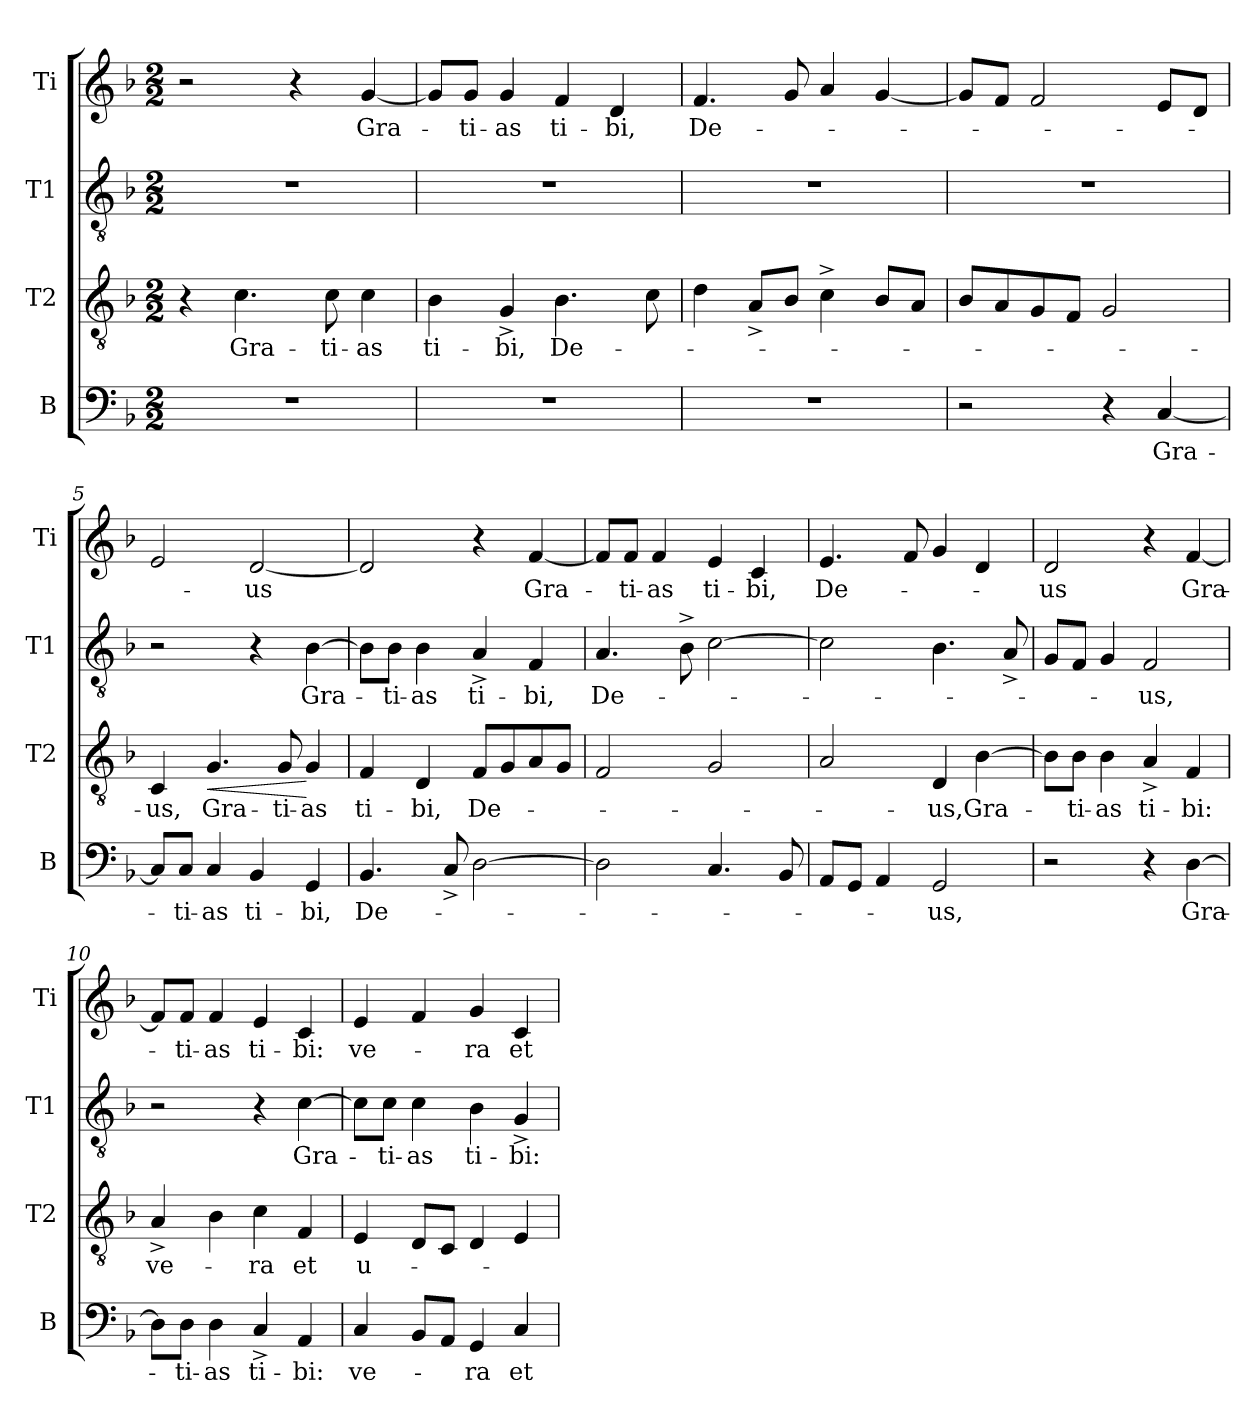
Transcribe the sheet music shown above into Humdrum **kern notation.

**kern	**text	**kern	**text	**dynam	**kern	**text	**kern	**text
*part4	*part4	*part3	*part3	*part3	*part2	*part2	*part1	*part1
*staff4	*staff4	*staff3	*staff3	*staff3	*staff2	*staff2	*staff1	*staff1
*I"B	*	*I"T2	*	*	*I"T1	*	*I"Ti	*
*I'B	*	*I'T2	*	*	*I'T1	*	*I'Ti	*
*clefF4	*	*clefGv2	*	*	*clefGv2	*	*clefG2	*
*k[b-]	*	*k[b-]	*	*	*k[b-]	*	*k[b-]	*
*F:	*	*F:	*	*	*F:	*	*F:	*
*M2/2	*	*M2/2	*	*	*M2/2	*	*M2/2	*
=1	=1	=1	=1	=1	=1	=1	=1	=1
1r	.	4r	.	.	1r	.	2r	.
!	!	!	!LO:LY:b	!	!	!	!	!
.	.	4.c\	Gra-	.	.	.	.	.
.	.	.	.	.	.	.	4r	.
!	!	!	!LO:LY:b	!	!	!	!	!
.	.	8c\	-ti-	.	.	.	.	.
!	!	!	!LO:LY:b	!	!	!	!	!LO:LY:b
.	.	4c\	-as	.	.	.	[<4g/	Gra-
=2	=2	=2	=2	=2	=2	=2	=2	=2
!	!	!	!LO:LY:b	!	!	!	!	!
1r	.	4B-\	ti-	.	1r	.	8g/L]	.
!	!	!	!	!	!	!	!	!LO:LY:b
.	.	.	.	.	.	.	8g/J	-ti-
!	!	!	!LO:LY:b	!	!	!	!	!LO:LY:b
.	.	4G^</	-bi,	.	.	.	4g/	-as
!	!	!	!LO:LY:b	!	!	!	!	!LO:LY:b
.	.	4.B-\	De-	.	.	.	4f/	ti-
!	!	!	!	!	!	!	!	!LO:LY:b
.	.	.	.	.	.	.	4d/	-bi,
.	.	8c\	.	.	.	.	.	.
=3	=3	=3	=3	=3	=3	=3	=3	=3
!	!	!	!	!	!	!	!	!LO:LY:b
1r	.	4d\	.	.	1r	.	4.f/	De-
.	.	8A^</L	.	.	.	.	.	.
.	.	8B-/J	.	.	.	.	8g/	.
.	.	4c^>\	.	.	.	.	4a/	.
.	.	8B-/L	.	.	.	.	[<4g/	.
.	.	8A/J	.	.	.	.	.	.
=4	=4	=4	=4	=4	=4	=4	=4	=4
2r	.	8B-/L	.	.	1r	.	8g/L]	.
.	.	8A/	.	.	.	.	8f/J	.
.	.	8G/	.	.	.	.	2f/	.
.	.	8F/J	.	.	.	.	.	.
4r	.	2G/	.	.	.	.	.	.
!	!LO:LY:b	!	!	!	!	!	!	!
[<4C/	Gra-	.	.	.	.	.	8e/L	.
.	.	.	.	.	.	.	8d/J	.
=5	=5	=5	=5	=5	=5	=5	=5	=5
!	!	!	!LO:LY:b	!	!	!	!	!
8C/L]	.	4C/	-us,	.	2r	.	2e/	.
!	!LO:LY:b	!	!	!	!	!	!	!
8C/J	-ti-	.	.	.	.	.	.	.
!	!LO:LY:b	!	!LO:LY:b	!LO:HP:b	!	!	!	!
4C/	-as	4.G/	Gra-	<	.	.	.	.
!	!LO:LY:b	!	!	!	!	!	!	!LO:LY:b
4BB-/	ti-	.	.	.	4r	.	[<2d/	-us
!	!	!	!LO:LY:b	!	!	!	!	!
.	.	8G/	-ti-	.	.	.	.	.
!	!LO:LY:b	!	!LO:LY:b	!	!	!LO:LY:b	!	!
4GG/	-bi,	4G/	-as	[	[<4B-\	Gra-	.	.
!!LO:LB:g=z
=6	=6	=6	=6	=6	=6	=6	=6	=6
!	!LO:LY:b	!	!LO:LY:b	!	!	!	!	!
4.BB-/	De-	4F/	ti-	.	8B-\L]	.	2d/]	.
!	!	!	!	!	!	!LO:LY:b	!	!
.	.	.	.	.	8B-\J	-ti-	.	.
!	!	!	!LO:LY:b	!	!	!LO:LY:b	!	!
.	.	4D/	-bi,	.	4B-\	-as	.	.
8C^</	.	.	.	.	.	.	.	.
!	!	!	!LO:LY:b	!	!	!LO:LY:b	!	!
[>2D\	.	8F/L	De-	.	4A^</	ti-	4r	.
.	.	8G/	.	.	.	.	.	.
!	!	!	!	!	!	!LO:LY:b	!	!LO:LY:b
.	.	8A/	.	.	4F/	-bi,	[<4f/	Gra-
.	.	8G/J	.	.	.	.	.	.
=7	=7	=7	=7	=7	=7	=7	=7	=7
!	!	!	!	!	!	!LO:LY:b	!	!
2D\]	.	2F/	.	.	4.A/	De-	8f/L]	.
!	!	!	!	!	!	!	!	!LO:LY:b
.	.	.	.	.	.	.	8f/J	-ti-
!	!	!	!	!	!	!	!	!LO:LY:b
.	.	.	.	.	.	.	4f/	-as
.	.	.	.	.	8B-^>\	.	.	.
!	!	!	!	!	!	!	!	!LO:LY:b
4.C/	.	2G/	.	.	[>2c\	.	4e/	ti-
!	!	!	!	!	!	!	!	!LO:LY:b
.	.	.	.	.	.	.	4c/	-bi,
8BB-/	.	.	.	.	.	.	.	.
=8	=8	=8	=8	=8	=8	=8	=8	=8
!	!	!	!	!	!	!	!	!LO:LY:b
8AA/L	.	2A/	.	.	2c\]	.	4.e/	De-
8GG/J	.	.	.	.	.	.	.	.
4AA/	.	.	.	.	.	.	.	.
.	.	.	.	.	.	.	8f/	.
!	!LO:LY:b	!	!LO:LY:b	!	!	!	!	!
2GG/	-us,	4D/	-us,Gra-	.	4.B-\	.	4g/	.
.	.	[>4B-\	.	.	.	.	4d/	.
.	.	.	.	.	8A^</	.	.	.
=9	=9	=9	=9	=9	=9	=9	=9	=9
!	!	!	!	!	!	!	!	!LO:LY:b
2r	.	8B-\L]	.	.	8G/L	.	2d/	-us
!	!	!	!LO:LY:b	!	!	!	!	!
.	.	8B-\J	-ti-	.	8F/J	.	.	.
!	!	!	!LO:LY:b	!	!	!	!	!
.	.	4B-\	-as	.	4G/	.	.	.
!	!	!	!LO:LY:b	!	!	!LO:LY:b	!	!
4r	.	4A^</	ti-	.	2F/	-us,	4r	.
!	!LO:LY:b	!	!LO:LY:b	!	!	!	!	!LO:LY:b
[>4D\	Gra-	4F/	-bi:	.	.	.	[<4f/	Gra-
=10	=10	=10	=10	=10	=10	=10	=10	=10
!	!	!	!LO:LY:b	!	!	!	!	!
8D\L]	.	4A^</	ve-	.	2r	.	8f/L]	.
!	!LO:LY:b	!	!	!	!	!	!	!LO:LY:b
8D\J	-ti-	.	.	.	.	.	8f/J	-ti-
!	!LO:LY:b	!	!	!	!	!	!	!LO:LY:b
4D\	-as	4B-\	.	.	.	.	4f/	-as
!	!LO:LY:b	!	!LO:LY:b	!	!	!	!	!LO:LY:b
4C^</	ti-	4c\	-ra	.	4r	.	4e/	ti-
!	!LO:LY:b	!	!LO:LY:b	!	!	!LO:LY:b	!	!LO:LY:b
4AA/	-bi:	4F/	et	.	[>4c\	Gra-	4c/	-bi:
=11	=11	=11	=11	=11	=11	=11	=11	=11
!	!LO:LY:b	!	!LO:LY:b:rj	!	!	!	!	!LO:LY:b
4C/	ve-	4E/	u-	.	8c\L]	.	4e/	ve-
!	!	!	!	!	!	!LO:LY:b	!	!
.	.	.	.	.	8c\J	-ti-	.	.
!	!	!	!	!	!	!LO:LY:b	!	!
8BB-/L	.	8D/L	.	.	4c\	-as	4f/	.
8AA/J	.	8C/J	.	.	.	.	.	.
!	!LO:LY:b	!	!	!	!	!LO:LY:b	!	!LO:LY:b
4GG/	-ra	4D/	.	.	4B-\	ti-	4g/	-ra
!	!LO:LY:b	!	!	!	!	!LO:LY:b	!	!LO:LY:b
4C/	et	4E/	.	.	4G^</	-bi:	4c/	et
=	=	=	=	=	=	=	=	=
*-	*-	*-	*-	*-	*-	*-	*-	*-
